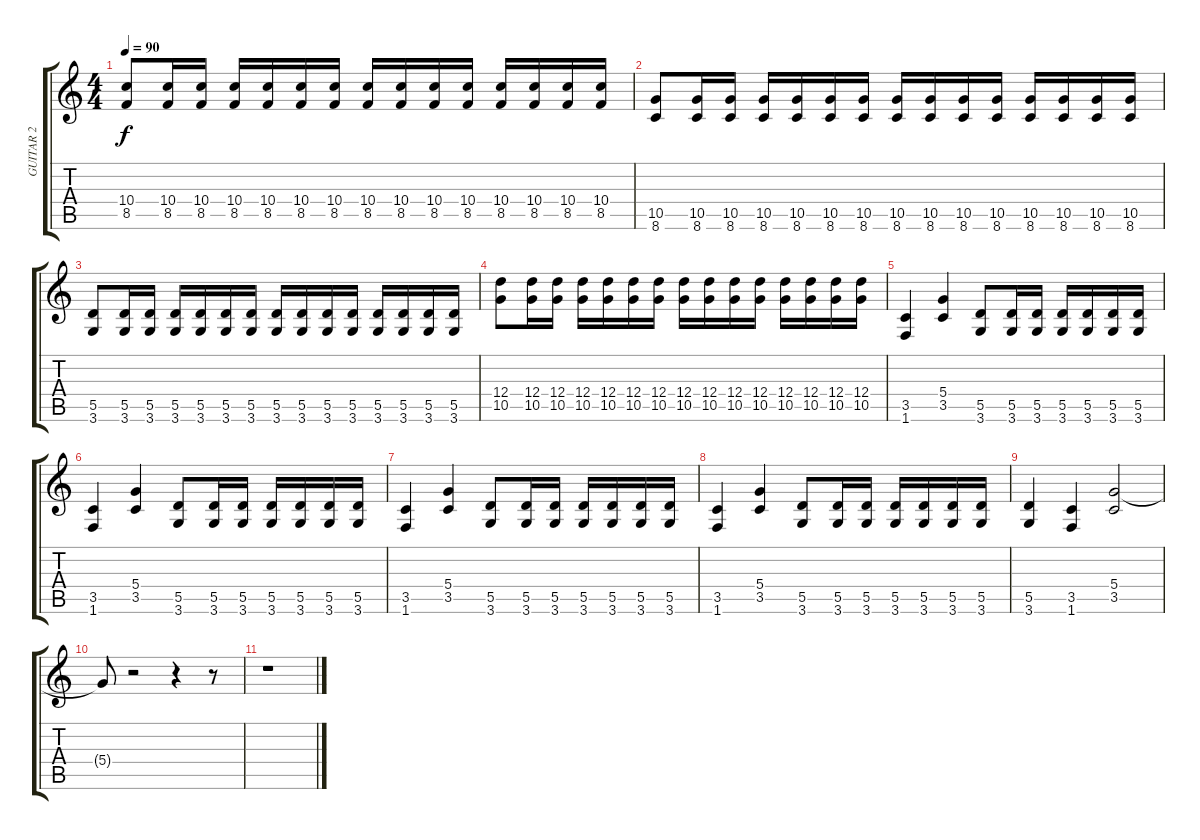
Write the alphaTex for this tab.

\track ("GUITAR 2" "GUITAR 2") {instrument distortionguitar}
\staff {score tabs}
\tuning (E4 B3 G3 D3 A2 E2) {hide}
\ts (4 4)
\tempo 90
\clef g2
\ks c
(10.4 8.5).8{dy f} (10.4 8.5).16 (10.4 8.5).16 (10.4 8.5).16 (10.4 8.5).16 (10.4 8.5).16 (10.4 8.5).16 (10.4 8.5).16 (10.4 8.5).16 (10.4 8.5).16 (10.4 8.5).16 (10.4 8.5).16 (10.4 8.5).16 (10.4 8.5).16 (10.4 8.5).16 |
(10.5 8.6).8 (10.5 8.6).16 (10.5 8.6).16 (10.5 8.6).16 (10.5 8.6).16 (10.5 8.6).16 (10.5 8.6).16 (10.5 8.6).16 (10.5 8.6).16 (10.5 8.6).16 (10.5 8.6).16 (10.5 8.6).16 (10.5 8.6).16 (10.5 8.6).16 (10.5 8.6).16 |
(5.5 3.6).8 (5.5 3.6).16 (5.5 3.6).16 (5.5 3.6).16 (5.5 3.6).16 (5.5 3.6).16 (5.5 3.6).16 (5.5 3.6).16 (5.5 3.6).16 (5.5 3.6).16 (5.5 3.6).16 (5.5 3.6).16 (5.5 3.6).16 (5.5 3.6).16 (5.5 3.6).16 |
(12.4 10.5).8 (12.4 10.5).16 (12.4 10.5).16 (12.4 10.5).16 (12.4 10.5).16 (12.4 10.5).16 (12.4 10.5).16 (12.4 10.5).16 (12.4 10.5).16 (12.4 10.5).16 (12.4 10.5).16 (12.4 10.5).16 (12.4 10.5).16 (12.4 10.5).16 (12.4 10.5).16 |
(3.5 1.6).4 (5.4 3.5).4 (5.5 3.6).8 (5.5 3.6).16 (5.5 3.6).16 (5.5 3.6).16 (5.5 3.6).16 (5.5 3.6).16 (5.5 3.6).16 |
(3.5 1.6).4 (5.4 3.5).4 (5.5 3.6).8 (5.5 3.6).16 (5.5 3.6).16 (5.5 3.6).16 (5.5 3.6).16 (5.5 3.6).16 (5.5 3.6).16 |
(3.5 1.6).4 (5.4 3.5).4 (5.5 3.6).8 (5.5 3.6).16 (5.5 3.6).16 (5.5 3.6).16 (5.5 3.6).16 (5.5 3.6).16 (5.5 3.6).16 |
(3.5 1.6).4 (5.4 3.5).4 (5.5 3.6).8 (5.5 3.6).16 (5.5 3.6).16 (5.5 3.6).16 (5.5 3.6).16 (5.5 3.6).16 (5.5 3.6).16 |
(5.5 3.6).4 (3.5 1.6).4 (5.4 3.5).2 |
5.4{t}.8 r.2 r.4 r.8 |
r.1
